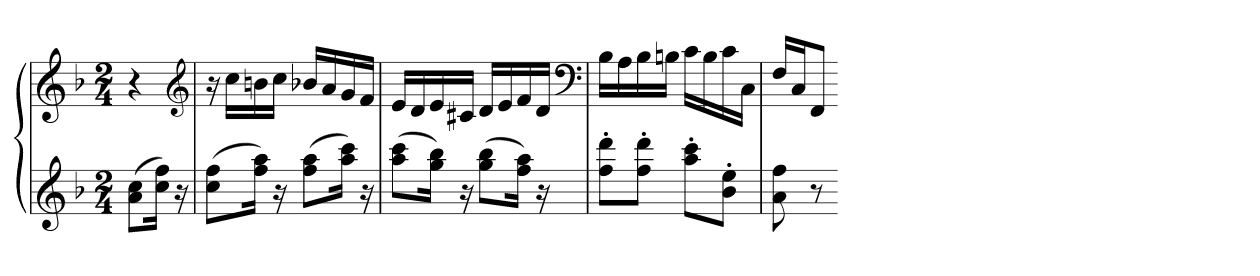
**kern	**kern
*part1	*part1
*staff2	*staff1
*clefG2	*clefG2
*k[b-]	*k[b-]
*F:	*F:
*M2/4	*M2/4
=	=
(8a 8ccL	4r
16cc 16ffJk)	.
16r	.
*	*clefG2
=287	=287
(8cc 8ffL	16r
.	16ccLL
16ff 16aaJk)	16bn
16r	16ccJJ
(8ff 8aaL	16b-XLL
.	16a
16aa 16cccJk)	16g
16r	16fJJ
=288	=288
(8aa 8cccL	16eLL
.	16d
16gg 16bb-Jk)	16e
16r	16c#XJJ
(8gg 8bb-L	16dLL
.	16e
16ff 16aaJk)	16f
16r	16dJJ
*	*clefF4
=289	=289
8ff' 8ddd'L	16B-LL
.	16A
8ff' 8ddd'J	16B-
.	16BnJJ
8aa' 8ccc'L	16cLL
.	16B
8b-' 8ee'J	16c
.	16CJJ
=290	=290
8a 8ff	16FLL
.	16CJ
8r	8FFJ
=-	=-
*-	*-
